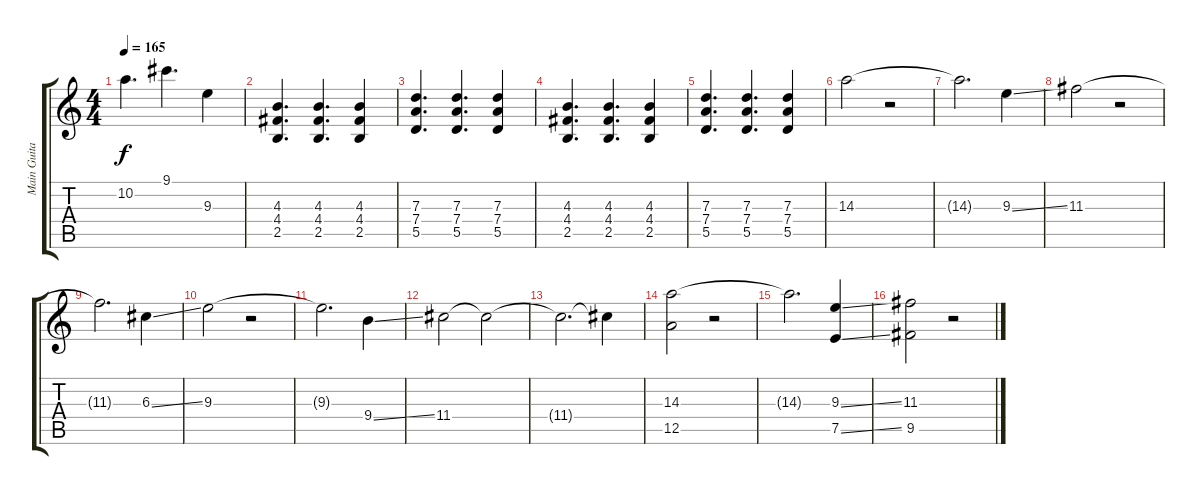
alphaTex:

\track ("Main Guitar" "Main Guita") {mute instrument overdrivenguitar}
\staff {score tabs}
\tuning (E4 B3 G3 D3 A2 E2) {hide}
\ts (4 4)
\tempo 165
\clef g2
\ks c
10.2.4{d dy f} 9.1.4{d} 9.3.4 |
(4.3 4.4 2.5).4{d} (4.3 4.4 2.5).4{d} (4.3 4.4 2.5).4 |
(7.3 7.4 5.5).4{d} (7.3 7.4 5.5).4{d} (7.3 7.4 5.5).4 |
(4.3 4.4 2.5).4{d} (4.3 4.4 2.5).4{d} (4.3 4.4 2.5).4 |
(7.3 7.4 5.5).4{d} (7.3 7.4 5.5).4{d} (7.3 7.4 5.5).4 |
14.3.2 r.2 |
14.3{t}.2{d} 9.3{ss}.4 |
11.3.2 r.2 |
11.3{t}.2{d} 6.3{ss}.4 |
9.3.2 r.2 |
9.3{t}.2{d} 9.4{ss}.4 |
11.4.2 11.4{t}.2 |
11.4{t}.2{d} 11.4{t}.4 |
(14.3 12.5).2 r.2 |
14.3{t}.2{d} (9.3{ss} 7.5{ss}).4 |
(11.3 9.5).2 r.2
